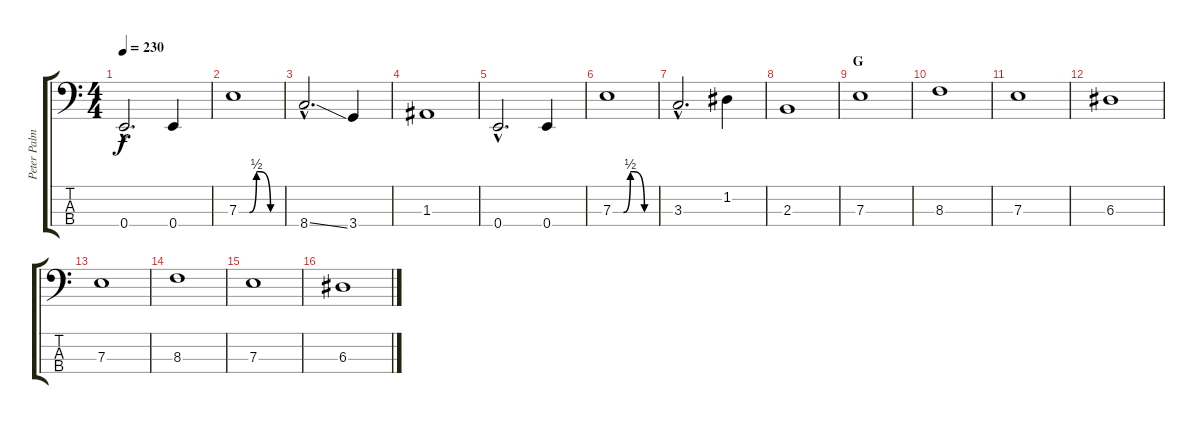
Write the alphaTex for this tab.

\track ("Peter Palmdahl" "Peter Palm") {instrument electricbasspick}
\staff {score tabs}
\tuning (G2 D2 A1 E1) {hide}
\ts (4 4)
\tempo 230
\clef f4
\ks c
0.4{hac}.2{d dy f} 0.4.4 |
7.3{be (custom 0 0 15 0 25 2 30 2 45 0 60 0)}.1 |
8.4{ss hac}.2{d} 3.4.4 |
1.3.1 |
0.4{hac}.2{d} 0.4.4 |
7.3{be (custom 0 0 15 0 25 2 30 2 45 0 60 0)}.1 |
3.3{hac}.2{d} 1.2.4 |
2.3.1 |
\section ("" "G")
7.3.1 |
8.3.1 |
7.3.1 |
6.3.1 |
7.3.1 |
8.3.1 |
7.3.1 |
6.3.1
